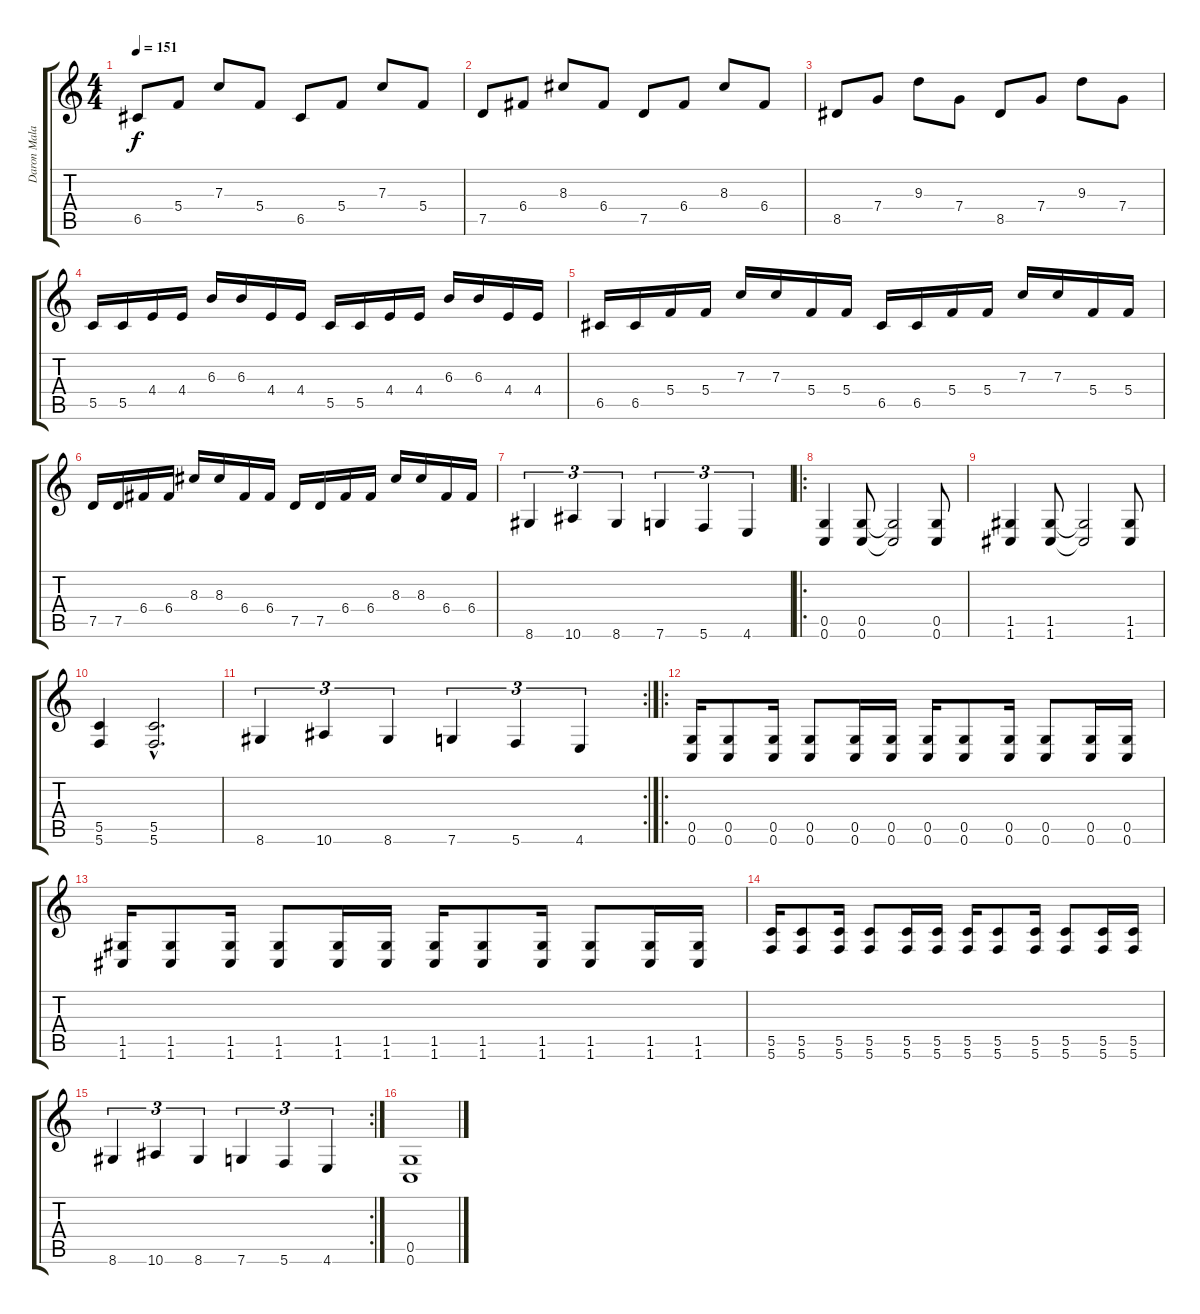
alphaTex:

\track ("Daron Malakian" "Daron Mala") {instrument distortionguitar}
\staff {score tabs}
\tuning (D4 A3 F3 C3 G2 C2) {hide}
\ts (4 4)
\tempo 151
\clef g2
\ks c
6.5.8{dy f} 5.4.8 7.3.8 5.4.8 6.5.8 5.4.8 7.3.8 5.4.8 |
7.5.8 6.4.8 8.3.8 6.4.8 7.5.8 6.4.8 8.3.8 6.4.8 |
8.5.8 7.4.8 9.3.8 7.4.8 8.5.8 7.4.8 9.3.8 7.4.8 |
5.5.16 5.5.16 4.4.16 4.4.16 6.3.16 6.3.16 4.4.16 4.4.16 5.5.16 5.5.16 4.4.16 4.4.16 6.3.16 6.3.16 4.4.16 4.4.16 |
6.5.16 6.5.16 5.4.16 5.4.16 7.3.16 7.3.16 5.4.16 5.4.16 6.5.16 6.5.16 5.4.16 5.4.16 7.3.16 7.3.16 5.4.16 5.4.16 |
7.5.16 7.5.16 6.4.16 6.4.16 8.3.16 8.3.16 6.4.16 6.4.16 7.5.16 7.5.16 6.4.16 6.4.16 8.3.16 8.3.16 6.4.16 6.4.16 |
8.6.4{tu (3 2)} 10.6.4{tu (3 2)} 8.6.4{tu (3 2)} 7.6.4{tu (3 2)} 5.6.4{tu (3 2)} 4.6.4{tu (3 2)} |
\ro
(0.5 0.6).4 (0.5 0.6).8 (0.5{t} 0.6{t}).2 (0.5 0.6).8 |
(1.5 1.6).4 (1.5 1.6).8 (1.5{t} 1.6{t}).2 (1.5 1.6).8 |
(5.5 5.6).4 (5.5{hac} 5.6{hac}).2{d} |
\rc 2
8.6.4{tu (3 2)} 10.6.4{tu (3 2)} 8.6.4{tu (3 2)} 7.6.4{tu (3 2)} 5.6.4{tu (3 2)} 4.6.4{tu (3 2)} |
\ro
(0.5 0.6).16 (0.5 0.6).8 (0.5 0.6).16 (0.5 0.6).8 (0.5 0.6).16 (0.5 0.6).16 (0.5 0.6).16 (0.5 0.6).8 (0.5 0.6).16 (0.5 0.6).8 (0.5 0.6).16 (0.5 0.6).16 |
(1.5 1.6).16 (1.5 1.6).8 (1.5 1.6).16 (1.5 1.6).8 (1.5 1.6).16 (1.5 1.6).16 (1.5 1.6).16 (1.5 1.6).8 (1.5 1.6).16 (1.5 1.6).8 (1.5 1.6).16 (1.5 1.6).16 |
(5.5 5.6).16 (5.5 5.6).8 (5.5 5.6).16 (5.5 5.6).8 (5.5 5.6).16 (5.5 5.6).16 (5.5 5.6).16 (5.5 5.6).8 (5.5 5.6).16 (5.5 5.6).8 (5.5 5.6).16 (5.5 5.6).16 |
\rc 2
8.6.4{tu (3 2)} 10.6.4{tu (3 2)} 8.6.4{tu (3 2)} 7.6.4{tu (3 2)} 5.6.4{tu (3 2)} 4.6.4{tu (3 2)} |
(0.5 0.6).1
